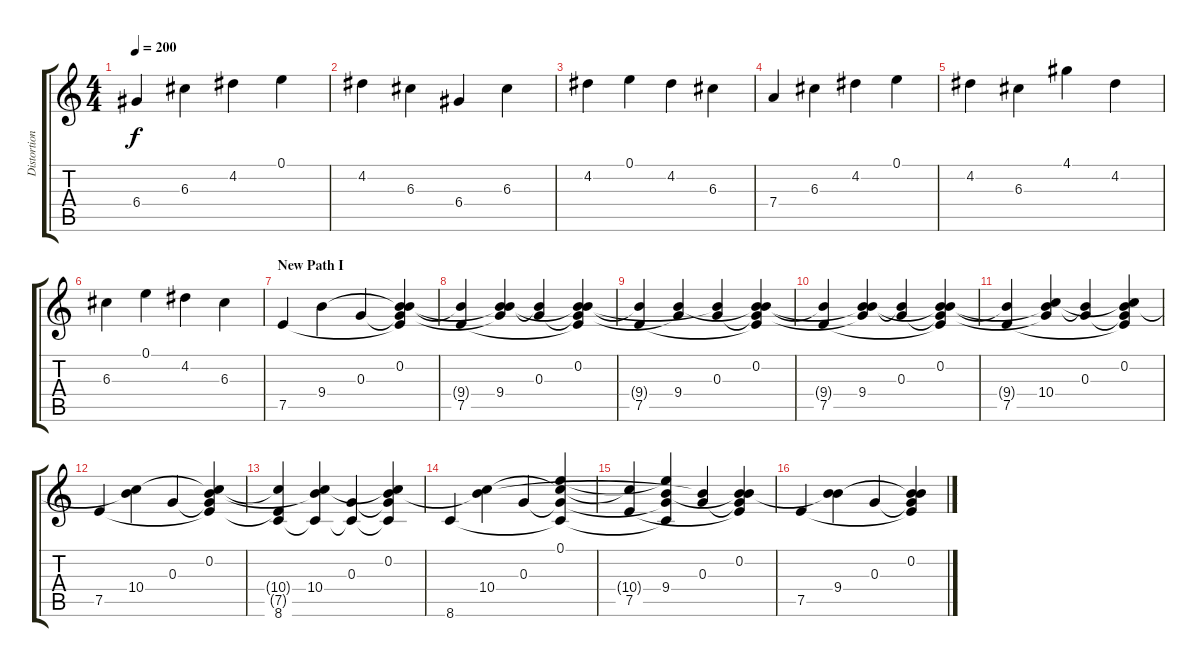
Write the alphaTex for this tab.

\track ("Distortion Yoe/Harp" "Distortion") {instrument distortionguitar}
\staff {score tabs}
\tuning (E4 B3 G3 D3 A2 E2) {hide}
\ts (4 4)
\tempo 200
\clef g2
\ks c
6.4.4{dy f} 6.3.4 4.2.4 0.1.4 |
4.2.4 6.3.4 6.4.4 6.3.4 |
4.2.4 0.1.4 4.2.4 6.3.4 |
7.4.4 6.3.4 4.2.4 0.1.4 |
4.2.4 6.3.4 4.1.4 4.2.4 |
6.3.4 0.1.4 4.2.4 6.3.4 |
\section ("" "New Path I")
7.5.4{volume 16} 9.4.4 0.3.4 (0.2 0.3{t} 9.4{t} 7.5{t}).4 |
(9.4{t} 7.5).4 (0.2{t} 0.3{t} 9.4).4 (0.2{t} 0.3).4 (0.2 0.3{t} 9.4{t} 7.5{t}).4 |
(9.4{t} 7.5).4 (0.3{t} 9.4).4 (0.2{t} 0.3).4 (0.2 0.3{t} 9.4{t} 7.5{t}).4 |
(9.4{t} 7.5).4 (0.2{t} 0.3{t} 9.4).4 (0.2{t} 0.3).4 (0.2 0.3{t} 9.4{t} 7.5{t}).4 |
(9.4{t} 7.5).4 (0.2{t} 0.3{t} 10.4).4 (0.2{t} 0.3).4 (0.2 0.3{t} 10.4{t} 7.5{t}).4 |
7.5.4 (0.2{t} 10.4).4 0.3.4 (0.2 0.3{t} 10.4{t} 7.5{t}).4 |
(10.4{t} 7.5{t} 8.6).4 (0.2{t} 10.4 8.6{t}).4 (0.3 8.6{t}).4 (0.2 0.3{t} 10.4{t} 8.6{t}).4 |
8.6.4 (0.2{t} 10.4).4 0.3.4 (0.1 0.3{t} 10.4{t} 8.6{t}).4 |
(10.4{t} 7.5).4 (0.1{t} 0.3{t} 9.4 8.6{t}).4 (0.2{t} 0.3).4 (0.2 0.3{t} 9.4{t} 7.5{t}).4 |
7.5.4 (0.2{t} 9.4).4 0.3.4 (0.2 0.3{t} 9.4{t} 7.5{t}).4
